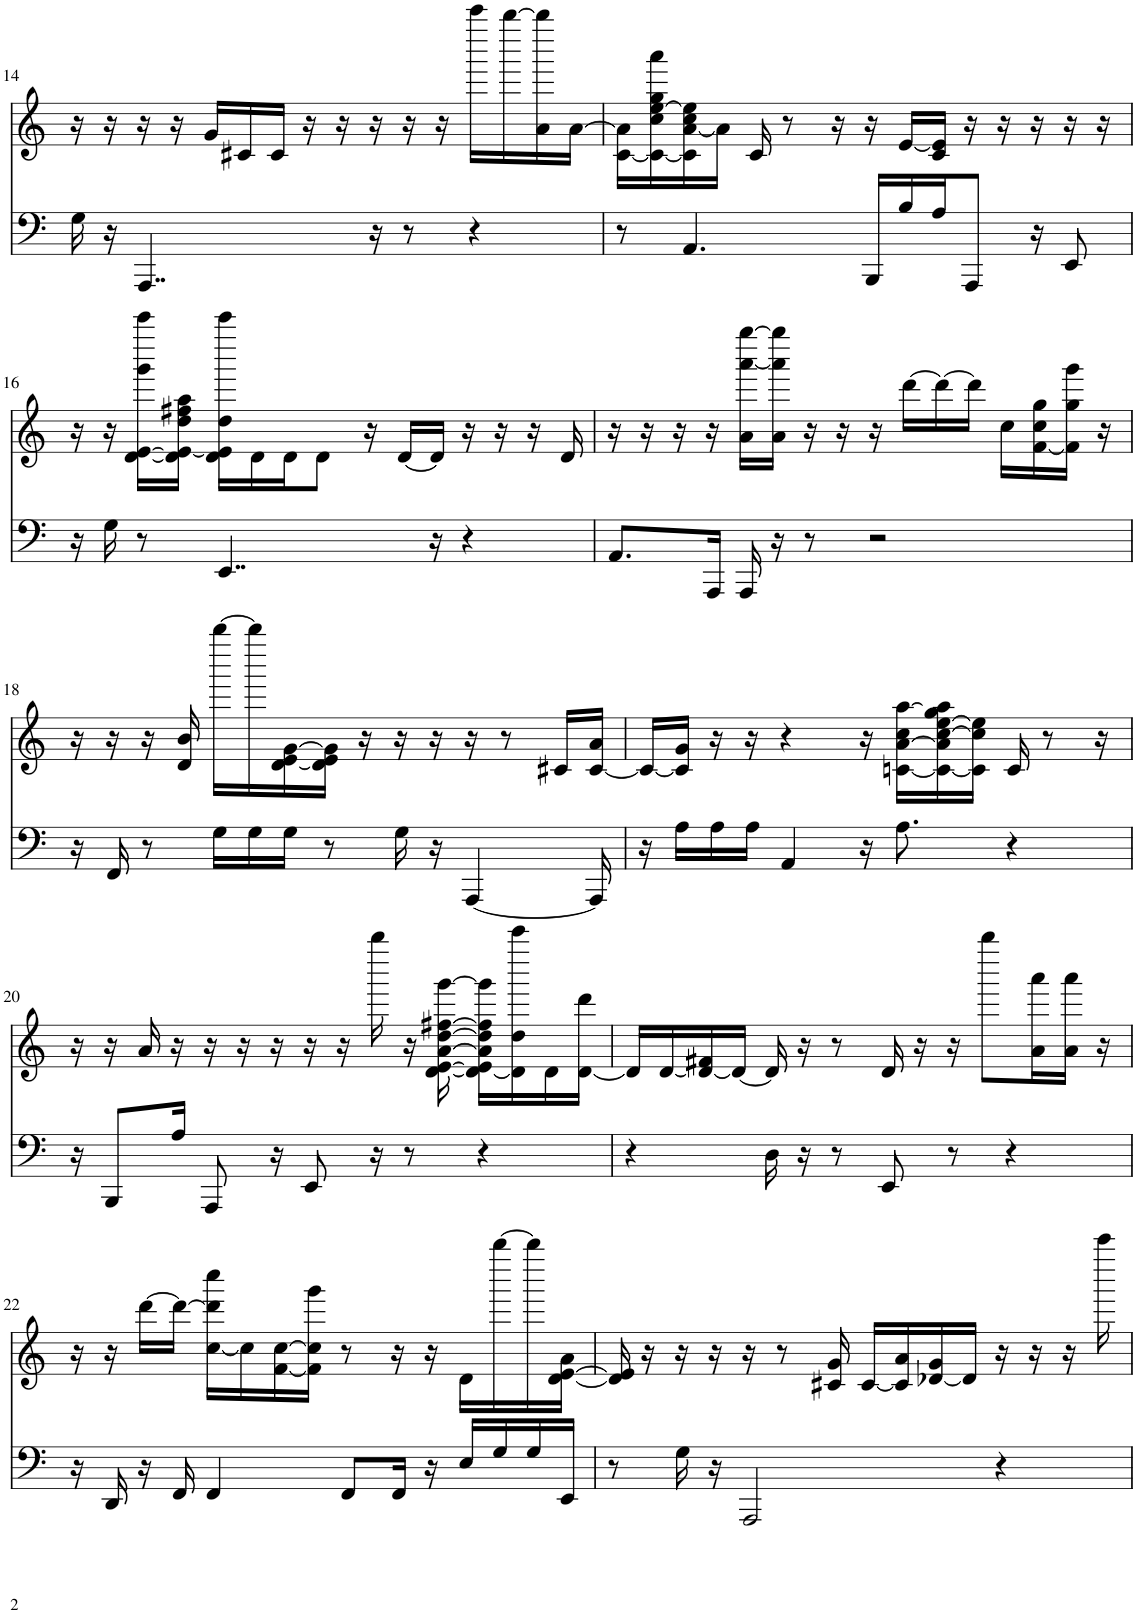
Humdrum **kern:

**kern	**kern
*part1	*part1
*staff2	*staff1
*I"Piano	*
*I'Pno	*
!!LO:PB:g=z
*clefF4	*clefG2
*k[]	*k[]
*M4/4	*M4/4
=14	=14
16G\	16r
16r	16r
4..AAA/	16r
.	16r
.	16g/LL
.	16c#X/
.	16c#/JJ
.	16r
.	16r
16r	16r
8r	16r
.	16r
4r	16ccccc\LL
.	[16bbbb\
.	16a\ 16bbbb\]
.	[16a\JJ
=15	=15
8r	[16c\ 16a\]LL
.	16c\_ 16cc\ [16ee\ 16gg\ 16aaa\
4.AA/	16c\] [16a\ 16cc\ 16ee\]
.	16a\JJ]
.	16c/
.	8r
.	16r
16BBB/LL	16r
16B/	[16e/LL
16A/J	16c/ 16e/]JJ
8AAA/J	16r
.	16r
16r	16r
8EE/	16r
.	16r
!!LO:LB:g=z
=16	=16
16r	16r
16G\	16r
8r	[16d\ [16e\ 16ggg\ 16ccccc\LL
.	16d\] 16e\_ 16dd\ 16ff#X\ 16aa\JJ
4..EE/	16d\ 16e\] 16dd\ 16ccccc\LL
.	16d\
.	16d\J
.	8d\J
.	16r
.	[16d/LL
16r	16d/JJ]
4r	16r
.	16r
.	16r
.	16d/
=17	=17
8.AA/L	16r
.	16r
.	16r
16AAA/Jk	16r
16AAA/	16a\ [16aaa\ [16gggg\LL
16r	16a\ 16aaa\] 16gggg\]JJ
8r	16r
.	16r
2r	16r
.	[16ddd\LL
.	16ddd\_
.	16ddd\JJ]
.	16cc\LL
.	[16f\ 16cc\ 16gg\
.	16f\] 16gg\ 16ggg\JJ
.	16r
!!LO:LB:g=z
=18	=18
16r	16r
16FF/	16r
8r	16r
.	16d/ 16b/
16G\LL	[16bbbb\LL
16G\	16bbbb\]
16G\JJ	[16d\ 16e\ [16g\
8r	16d\] 16e\ 16g\]JJ
.	16r
16G\	16r
16r	16r
[4AAA/	16r
.	8r
.	16c#X/LL
16AAA/]	[16c#/ 16a/JJ
=19	=19
16r	16c#/LL_
16A\LL	16c#/] 16g/JJ
16A\	16r
16A\JJ	16r
4AA/	4r
16r	16r
8.A\	[16cn\ [16a\ 16cc\ [16aa\LL
.	16c\_ 16a\] [16cc\ [16ee\ 16gg\ 16aa\]
.	16c\] 16cc\] 16ee\]JJ
4r	16c/
.	8r
.	16r
!!LO:LB:g=z
=20	=20
16r	16r
8BBB/L	16r
.	16a/
16A/Jk	16r
8AAA/	16r
.	16r
16r	16r
8EE/	16r
.	16r
16r	16bbbb\
8r	16r
.	[16d\ [16e\ [16a\ [16dd\ [16ff#X\ [16ggg\
4r	16d\_ 16e\] 16a\] 16dd\] 16ff#\] 16ggg\]LL
.	16d\] 16dd\ 16ccccc\
.	16d\
.	[16d\ 16ddd\JJ
=21	=21
4r	16d/LL]
.	[16d/
.	16d/_ 16f#X/
.	16d/JJ_
16D\	16d/]
16r	16r
8r	8r
8EE/	16d/
.	16r
8r	16r
.	8bbbb\L
4r	.
.	16a\ 16aaa\L
.	16a\ 16aaa\JJ
.	16r
!!LO:LB:g=z
=22	=22
16r	16r
16DD/	16r
16r	[16ddd\LL
16FF/	16ddd\JJ_
4FF/	[16cc\ 16ddd\] 16cccc\LL
.	16cc\]
.	[16f\ [16cc\
.	16f\] 16cc\] 16ggg\JJ
8FF/L	8r
16FF/Jk	16r
16r	16r
16E/LL	16d\LL
16G/	[16bbbb\
16G/	16bbbb\]
16EE/JJ	[16d\ [16e\ 16a\JJ
=23	=23
8r	16d/] 16e/]
.	16r
16G\	16r
16r	16r
2AAA/	16r
.	8r
.	16c#X/ 16g/
.	[16c#/LL
.	16c#/] 16a/
.	[16d-X/ 16g/
.	16d-/JJ]
4r	16r
.	16r
.	16r
.	16ccccc\
=	=
*-	*-
